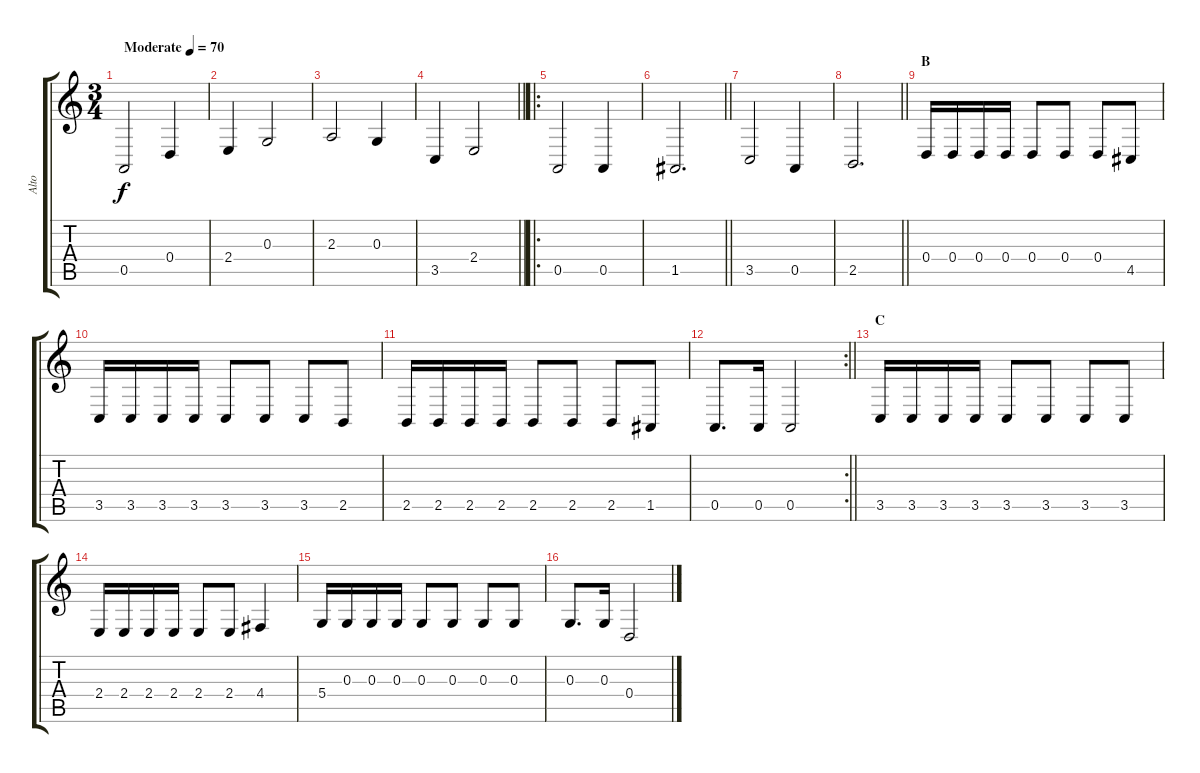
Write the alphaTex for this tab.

\track ("Alto" "Alto") {instrument voiceoohs}
\staff {score tabs}
\tuning (E4 B3 G3 D3 A2 E2) {hide}
\ts (3 4)
\tempo (70 "Moderate")
\clef g2
\ks c
0.5.2{dy f instrument voiceoohs} 0.4.4 |
2.4.4 0.3.2 |
2.3.2 0.3.4 |
\barLineRight lightlight
3.5.4 2.4.2 |
\ro
0.5.2 0.5.4 |
\barLineRight lightlight
1.5.2{d} |
3.5.2 0.5.4 |
\barLineRight lightlight
2.5.2{d} |
\section ("" "B")
0.4.16 0.4.16 0.4.16 0.4.16 0.4.8 0.4.8 0.4.8 4.5.8 |
3.5.16 3.5.16 3.5.16 3.5.16 3.5.8 3.5.8 3.5.8 2.5.8 |
2.5.16 2.5.16 2.5.16 2.5.16 2.5.8 2.5.8 2.5.8 1.5.8 |
\rc 2
\barLineRight lightlight
0.5.8{d} 0.5.16 0.5.2 |
\section ("" "C")
3.5.16 3.5.16 3.5.16 3.5.16 3.5.8 3.5.8 3.5.8 3.5.8 |
2.4.16 2.4.16 2.4.16 2.4.16 2.4.8 2.4.8 4.4.4 |
5.4.16 0.3.16 0.3.16 0.3.16 0.3.8 0.3.8 0.3.8 0.3.8 |
0.3.8{d} 0.3.16 0.4.2
